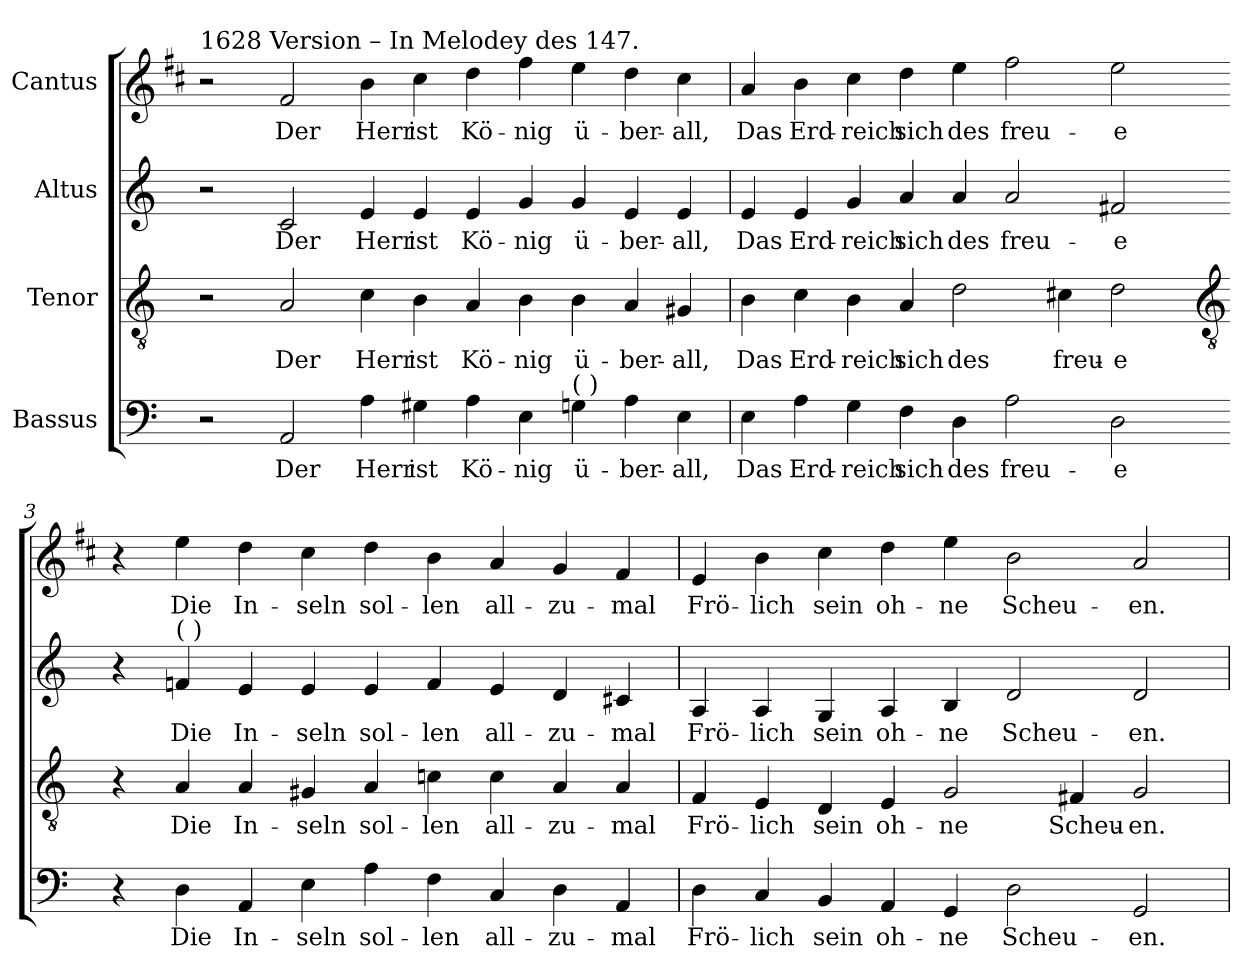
**kern	**text	**kern	**text	**kern	**text	**kern	**text
*part4	*part4	*part3	*part3	*part2	*part2	*part1	*part1
*staff4	*staff4	*staff3	*staff3	*staff2	*staff2	*staff1	*staff1
*I"Bassus	*	*I"Tenor	*	*I"Altus	*	*I"Cantus	*
*clefF4	*	*clefGv2	*	*clefG2	*	*clefG2	*
*	*	*	*	*	*	*ITrd1c2	*
*k[]	*	*k[]	*	*k[]	*	*k[]	*
*C:	*	*C:	*	*C:	*	*C:	*
=1	=1	=1	=1	=1	=1	=1	=1
!	!	!	!	!	!	!LO:TX:a:t=1628 Version – In Melodey des 147.	!
2r	.	2r	.	2r	.	2r	.
!	!LO:LY:b	!	!LO:LY:b	!	!LO:LY:b	!	!LO:LY:b
2AA	Der	2A	Der	2c	Der	2e	Der
!	!LO:LY:b	!	!LO:LY:b	!	!LO:LY:b	!	!LO:LY:b
4A	Herr	4c	Herr	4e	Herr	4a	Herr
!	!LO:LY:b	!	!LO:LY:b	!	!LO:LY:b	!	!LO:LY:b
4G#X	ist	4B	ist	4e	ist	4b	ist
!	!LO:LY:b	!	!LO:LY:b	!	!LO:LY:b	!	!LO:LY:b
4A	Kö-	4A	Kö-	4e	Kö-	4cc	Kö-
!	!LO:LY:b	!	!LO:LY:b	!	!LO:LY:b	!	!LO:LY:b
4E	-nig	4B	-nig	4g	-nig	4ee	-nig
!LO:TX:a:t=(  )	!	!	!	!	!	!	!
!	!LO:LY:b	!	!LO:LY:b	!	!LO:LY:b	!	!LO:LY:b
4G	ü-	4B	ü-	4g	ü-	4dd	ü-
!	!LO:LY:b	!	!LO:LY:b	!	!LO:LY:b	!	!LO:LY:b
4A	-ber-	4A	-ber-	4e	-ber-	4cc	-ber-
!	!LO:LY:b	!	!LO:LY:b	!	!LO:LY:b	!	!LO:LY:b
4E	-all,	4G#X	-all,	4e	-all,	4b	-all,
=2	=2	=2	=2	=2	=2	=2	=2
!	!LO:LY:b	!	!LO:LY:b	!	!LO:LY:b	!	!LO:LY:b
4E	Das	4B	Das	4e	Das	4g	Das
!	!LO:LY:b	!	!LO:LY:b	!	!LO:LY:b	!	!LO:LY:b
4A	Erd-	4c	Erd-	4e	Erd-	4a	Erd-
!	!LO:LY:b	!	!LO:LY:b	!	!LO:LY:b	!	!LO:LY:b
4G	-reich	4B	-reich	4g	-reich	4b	-reich
!	!LO:LY:b	!	!LO:LY:b	!	!LO:LY:b	!	!LO:LY:b
4F	sich	4A	sich	4a	sich	4cc	sich
!	!LO:LY:b	!	!LO:LY:b	!	!LO:LY:b	!	!LO:LY:b
4D	des	2d	des	4a	des	4dd	des
!	!LO:LY:b	!	!	!	!LO:LY:b	!	!LO:LY:b
2A	freu-	.	.	2a	freu-	2ee	freu-
!	!	!	!LO:LY:b	!	!	!	!
.	.	4c#X	freu-	.	.	.	.
!	!LO:LY:b	!	!LO:LY:b	!	!LO:LY:b	!	!LO:LY:b
2D	-e	2d	-e	2f#X	-e	2dd	-e
!!LO:LB:g=z
=3-	=3-	=3-	=3-	=3-	=3-	=3-	=3-
*	*	*clefGv2	*	*	*	*	*
4r	.	4r	.	4r	.	4r	.
!	!	!	!	!LO:TX:a:t=(  )	!	!	!
!	!LO:LY:b	!	!LO:LY:b	!	!LO:LY:b	!	!LO:LY:b
4D	Die	4A	Die	4f	Die	4dd	Die
!	!LO:LY:b	!	!LO:LY:b	!	!LO:LY:b	!	!LO:LY:b
4AA	In-	4A	In-	4e	In-	4cc	In-
!	!LO:LY:b	!	!LO:LY:b	!	!LO:LY:b	!	!LO:LY:b
4E	-seln	4G#X	-seln	4e	-seln	4b	-seln
!	!LO:LY:b	!	!LO:LY:b	!	!LO:LY:b	!	!LO:LY:b
4A	sol-	4A	sol-	4e	sol-	4cc	sol-
!	!LO:LY:b	!	!LO:LY:b	!	!LO:LY:b	!	!LO:LY:b
4F	-len	4c	-len	4f	-len	4a	-len
!	!LO:LY:b	!	!LO:LY:b	!	!LO:LY:b	!	!LO:LY:b
4C	all-	4c	all-	4e	all-	4g	all-
!	!LO:LY:b	!	!LO:LY:b	!	!LO:LY:b	!	!LO:LY:b
4D	-zu-	4A	-zu-	4d	-zu-	4f	-zu-
!	!LO:LY:b	!	!LO:LY:b	!	!LO:LY:b	!	!LO:LY:b
4AA	-mal	4A	-mal	4c#X	-mal	4e	-mal
=4	=4	=4	=4	=4	=4	=4	=4
!	!LO:LY:b	!	!LO:LY:b	!	!LO:LY:b	!	!LO:LY:b
4D	Frö-	4F	Frö-	4A	Frö-	4d	Frö-
!	!LO:LY:b	!	!LO:LY:b	!	!LO:LY:b	!	!LO:LY:b
4C	-lich	4E	-lich	4A	-lich	4a	-lich
!	!LO:LY:b	!	!LO:LY:b	!	!LO:LY:b	!	!LO:LY:b
4BB	sein	4D	sein	4G	sein	4b	sein
!	!LO:LY:b	!	!LO:LY:b	!	!LO:LY:b	!	!LO:LY:b
4AA	oh-	4E	oh-	4A	oh-	4cc	oh-
!	!LO:LY:b	!	!LO:LY:b	!	!LO:LY:b	!	!LO:LY:b
4GG	-ne	2G	-ne	4B	-ne	4dd	-ne
!	!LO:LY:b	!	!	!	!LO:LY:b	!	!LO:LY:b
2D	Scheu-	.	.	2d	Scheu-	2a	Scheu-
!	!	!	!LO:LY:b	!	!	!	!
.	.	4F#X	Scheu-	.	.	.	.
!	!LO:LY:b	!	!LO:LY:b	!	!LO:LY:b	!	!LO:LY:b
2GG	-en.	2G	-en.	2d	-en.	2g	-en.
=	=	=	=	=	=	=	=
*-	*-	*-	*-	*-	*-	*-	*-
